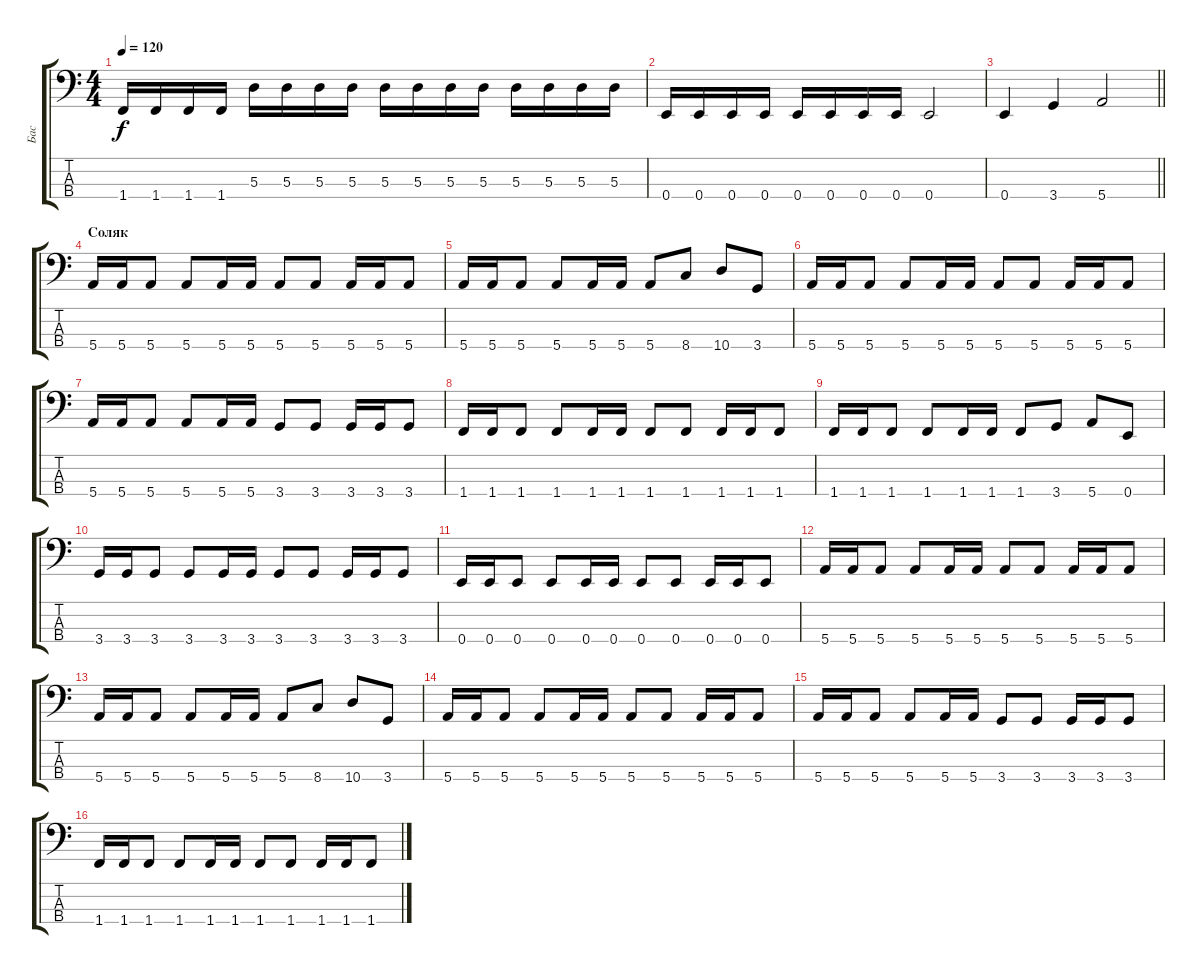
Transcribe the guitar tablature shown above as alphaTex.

\track ("Бас" "Бас") {instrument electricbassfinger}
\staff {score tabs}
\tuning (G2 D2 A1 E1) {hide}
\ts (4 4)
\tempo 120
\clef f4
\ks c
1.4.16{dy f} 1.4.16 1.4.16 1.4.16 5.3.16 5.3.16 5.3.16 5.3.16 5.3.16 5.3.16 5.3.16 5.3.16 5.3.16 5.3.16 5.3.16 5.3.16 |
0.4.16 0.4.16 0.4.16 0.4.16 0.4.16 0.4.16 0.4.16 0.4.16 0.4.2 |
\barLineRight lightlight
0.4.4 3.4.4 5.4.2 |
\section ("" "Соляк")
5.4.16 5.4.16 5.4.8 5.4.8 5.4.16 5.4.16 5.4.8 5.4.8 5.4.16 5.4.16 5.4.8 |
5.4.16 5.4.16 5.4.8 5.4.8 5.4.16 5.4.16 5.4.8 8.4.8 10.4.8 3.4.8 |
5.4.16 5.4.16 5.4.8 5.4.8 5.4.16 5.4.16 5.4.8 5.4.8 5.4.16 5.4.16 5.4.8 |
5.4.16 5.4.16 5.4.8 5.4.8 5.4.16 5.4.16 3.4.8 3.4.8 3.4.16 3.4.16 3.4.8 |
1.4.16 1.4.16 1.4.8 1.4.8 1.4.16 1.4.16 1.4.8 1.4.8 1.4.16 1.4.16 1.4.8 |
1.4.16 1.4.16 1.4.8 1.4.8 1.4.16 1.4.16 1.4.8 3.4.8 5.4.8 0.4.8 |
3.4.16 3.4.16 3.4.8 3.4.8 3.4.16 3.4.16 3.4.8 3.4.8 3.4.16 3.4.16 3.4.8 |
0.4.16 0.4.16 0.4.8 0.4.8 0.4.16 0.4.16 0.4.8 0.4.8 0.4.16 0.4.16 0.4.8 |
5.4.16 5.4.16 5.4.8 5.4.8 5.4.16 5.4.16 5.4.8 5.4.8 5.4.16 5.4.16 5.4.8 |
5.4.16 5.4.16 5.4.8 5.4.8 5.4.16 5.4.16 5.4.8 8.4.8 10.4.8 3.4.8 |
5.4.16 5.4.16 5.4.8 5.4.8 5.4.16 5.4.16 5.4.8 5.4.8 5.4.16 5.4.16 5.4.8 |
5.4.16 5.4.16 5.4.8 5.4.8 5.4.16 5.4.16 3.4.8 3.4.8 3.4.16 3.4.16 3.4.8 |
1.4.16 1.4.16 1.4.8 1.4.8 1.4.16 1.4.16 1.4.8 1.4.8 1.4.16 1.4.16 1.4.8
